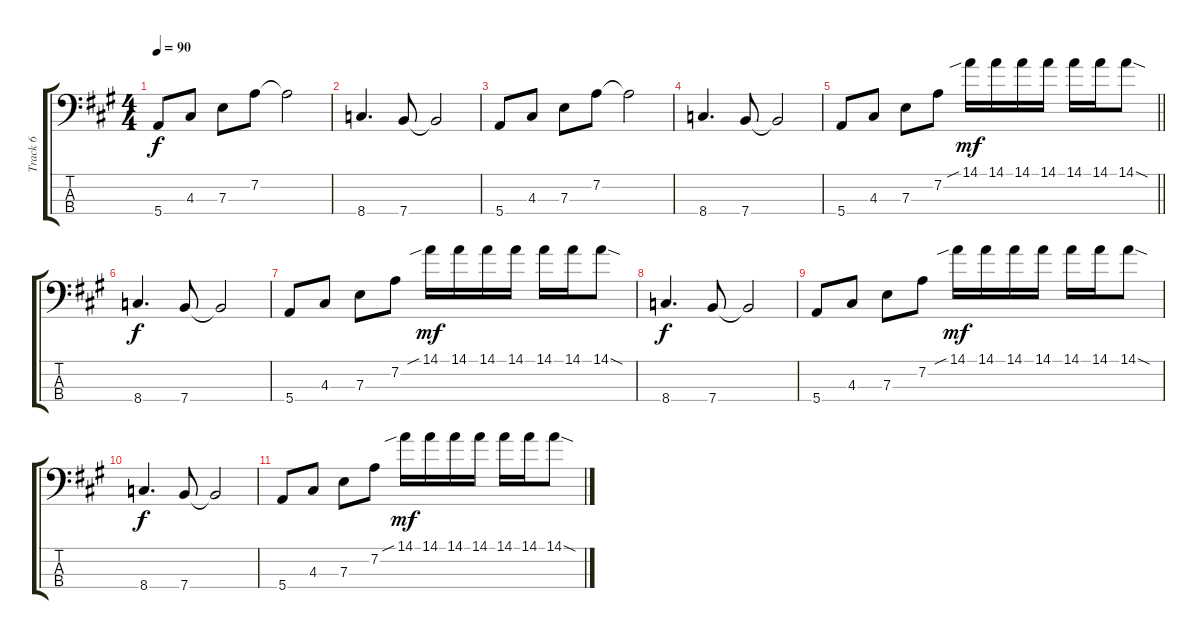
\track ("Track 6" "Track 6") {instrument electricbassfinger}
\staff {score tabs}
\tuning (G2 D2 A1 E1) {hide}
\ts (4 4)
\tempo 90
\clef f4
\ks a
5.4.8{dy f} 4.3.8 7.3.8 7.2.8 7.2{t}.2 |
8.4.4{d} 7.4.8 7.4{t}.2 |
5.4.8 4.3.8 7.3.8 7.2.8 7.2{t}.2 |
8.4.4{d} 7.4.8 7.4{t}.2 |
\barLineRight lightlight
5.4.8 4.3.8 7.3.8 7.2.8 14.1{sib}.16{dy mf} 14.1.16 14.1.16 14.1.16 14.1.16 14.1.16 14.1{sod}.8 |
8.4.4{d dy f} 7.4.8 7.4{t}.2 |
5.4.8 4.3.8 7.3.8 7.2.8 14.1{sib}.16{dy mf} 14.1.16 14.1.16 14.1.16 14.1.16 14.1.16 14.1{sod}.8 |
8.4.4{d dy f} 7.4.8 7.4{t}.2 |
5.4.8 4.3.8 7.3.8 7.2.8 14.1{sib}.16{dy mf} 14.1.16 14.1.16 14.1.16 14.1.16 14.1.16 14.1{sod}.8 |
8.4.4{d dy f} 7.4.8 7.4{t}.2 |
5.4.8 4.3.8 7.3.8 7.2.8 14.1{sib}.16{dy mf} 14.1.16 14.1.16 14.1.16 14.1.16 14.1.16 14.1{sod}.8
